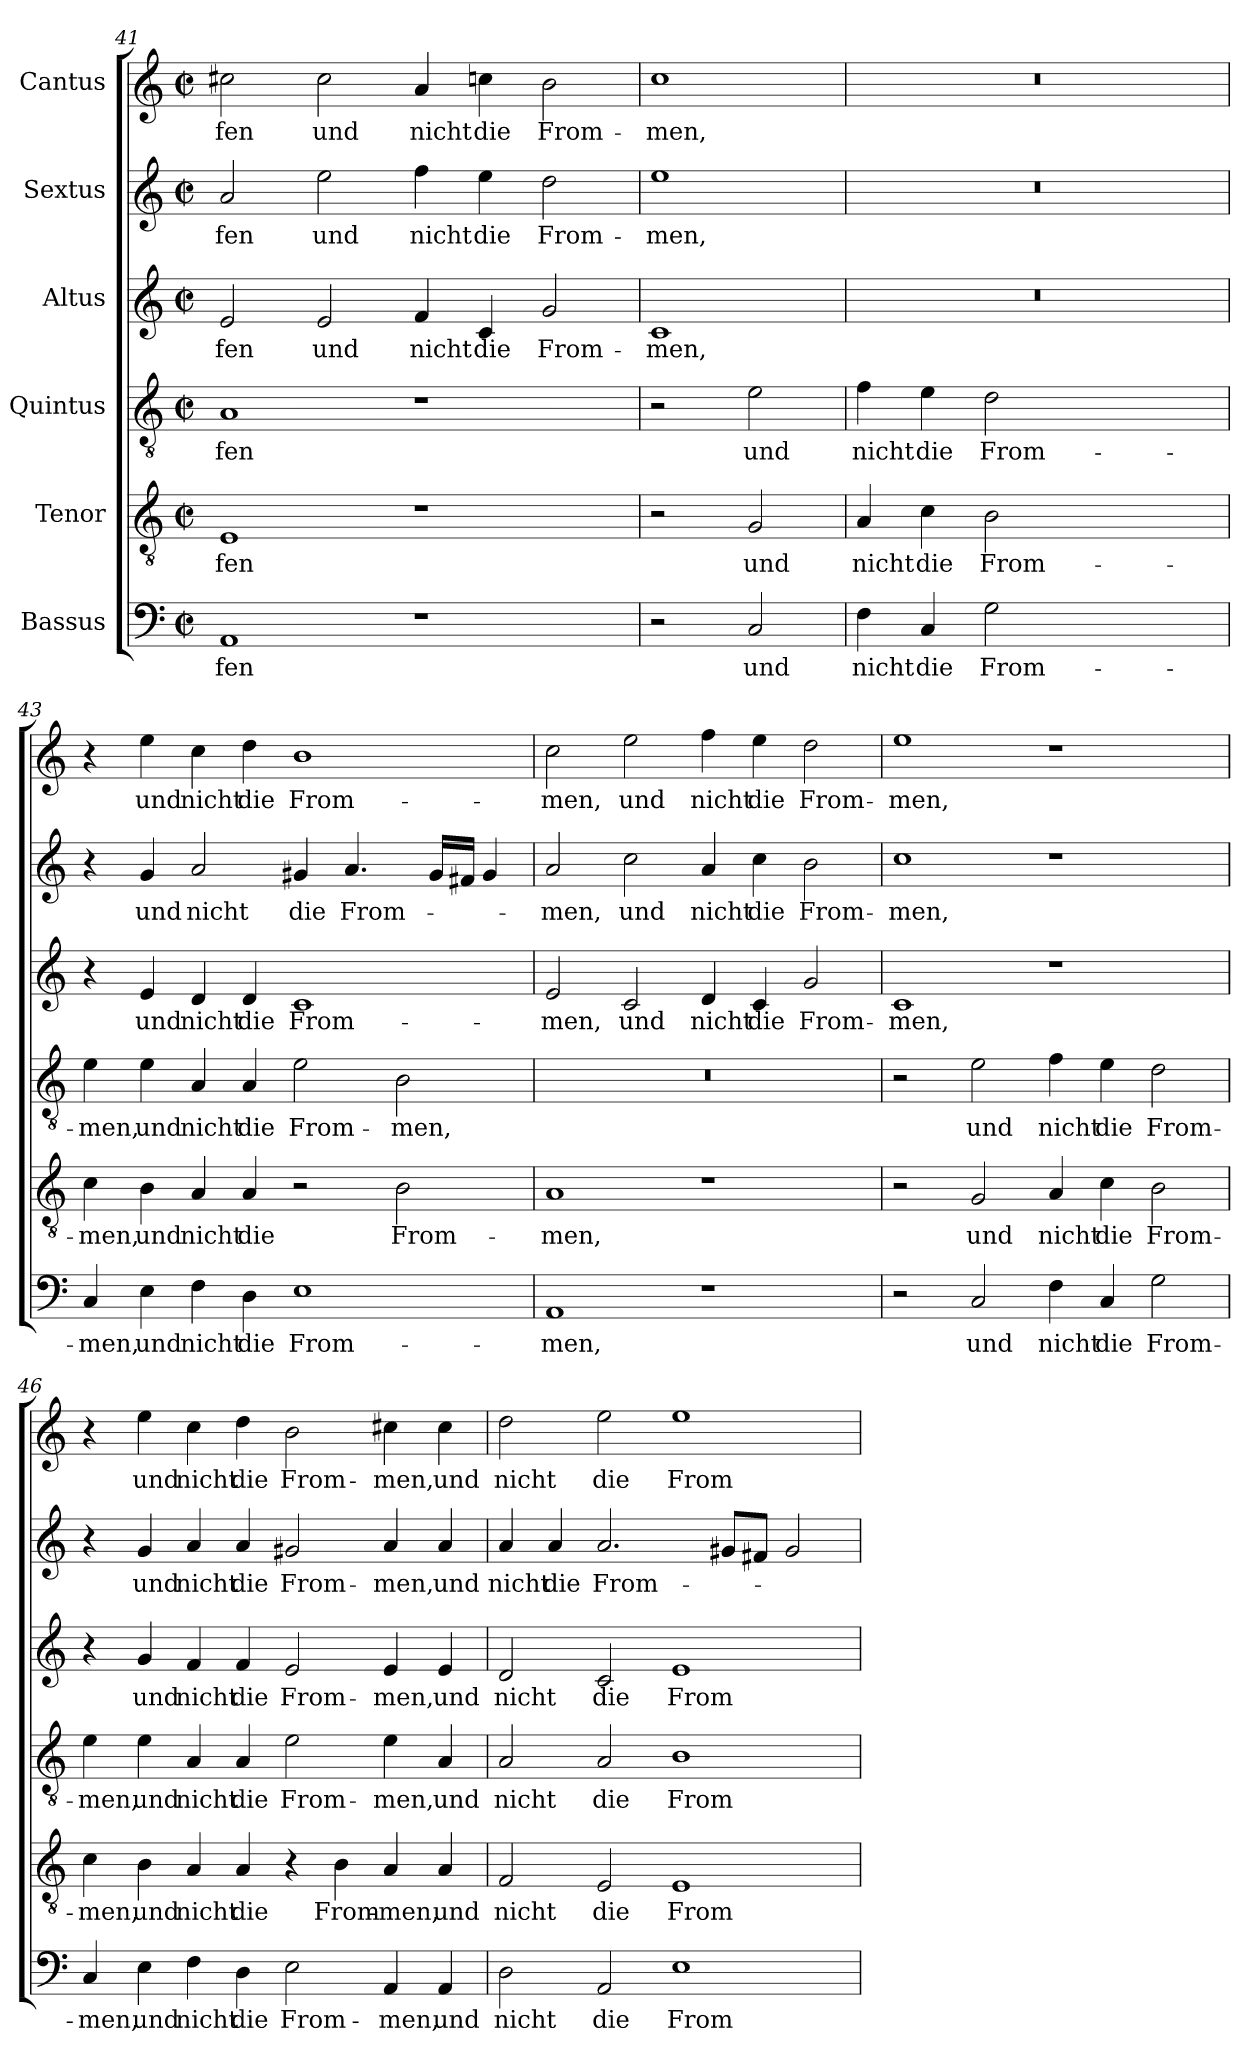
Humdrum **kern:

**kern	**text	**kern	**text	**kern	**text	**kern	**text	**kern	**text	**kern	**text
*part6	*part6	*part5	*part5	*part4	*part4	*part3	*part3	*part2	*part2	*part1	*part1
*staff6	*staff6	*staff5	*staff5	*staff4	*staff4	*staff3	*staff3	*staff2	*staff2	*staff1	*staff1
*I"Bassus	*	*I"Tenor	*	*I"Quintus	*	*I"Altus	*	*I"Sextus	*	*I"Cantus	*
*clefF4	*	*clefGv2	*	*clefGv2	*	*clefG2	*	*clefG2	*	*clefG2	*
*k[]	*	*k[]	*	*k[]	*	*k[]	*	*k[]	*	*k[]	*
*M4/2	*	*M4/2	*	*M4/2	*	*M4/2	*	*M4/2	*	*M4/2	*
*met(c|)	*	*met(c|)	*	*met(c|)	*	*met(c|)	*	*met(c|)	*	*met(c|)	*
=41	=41	=41	=41	=41	=41	=41	=41	=41	=41	=41	=41
!	!LO:LY:b	!	!LO:LY:b	!	!LO:LY:b	!	!LO:LY:b	!	!LO:LY:b	!	!LO:LY:b
1AA	-fen	1E	-fen	1A	-fen	2e/	-fen	2a/	-fen	2cc#X\	-fen
!	!	!	!	!	!	!	!LO:LY:b	!	!LO:LY:b	!	!LO:LY:b
.	.	.	.	.	.	2e/	und	2ee\	und	2cc#\	und
!	!	!	!	!	!	!	!LO:LY:b	!	!LO:LY:b	!	!LO:LY:b
1r	.	1r	.	1r	.	4f/	nicht	4ff\	nicht	4a/	nicht
!	!	!	!	!	!	!	!LO:LY:b	!	!LO:LY:b	!	!LO:LY:b
.	.	.	.	.	.	4c/	die	4ee\	die	4ccn\	die
!	!	!	!	!	!	!	!LO:LY:b	!	!LO:LY:b	!	!LO:LY:b
.	.	.	.	.	.	2g/	From-	2dd\	From-	2b\	From-
=42	=42	=42	=42	=42	=42	=42	=42	=42	=42	=42	=42
!	!	!	!	!	!	!	!LO:LY:b	!	!LO:LY:b	!	!LO:LY:b
2r	.	2r	.	2r	.	1c	-men,	1ee	-men,	1cc	-men,
!	!LO:LY:b	!	!LO:LY:b	!	!LO:LY:b	!	!	!	!	!	!
2C/	und	2G/	und	2e\	und	.	.	.	.	.	.
!!LO:LB:g=z
=42X1	=42X1	=42X1	=42X1	=42X1	=42X1	=42X1	=42X1	=42X1	=42X1	=42X1	=42X1
!	!LO:LY:b	!	!LO:LY:b	!	!LO:LY:b	!	!	!	!	!	!
4F\	nicht	4A/	nicht	4f\	nicht	0r	.	0r	.	0r	.
!	!LO:LY:b	!	!LO:LY:b	!	!LO:LY:b	!	!	!	!	!	!
4C/	die	4c\	die	4e\	die	.	.	.	.	.	.
!	!LO:LY:b	!	!LO:LY:b	!	!LO:LY:b	!	!	!	!	!	!
2G\	From-	2B\	From-	2d\	From-	.	.	.	.	.	.
1ryy	.	1ryy	.	1ryy	.	.	.	.	.	.	.
=43	=43	=43	=43	=43	=43	=43	=43	=43	=43	=43	=43
!	!LO:LY:b	!	!LO:LY:b	!	!LO:LY:b	!	!	!	!	!	!
4C/	-men,	4c\	-men,	4e\	-men,	4r	.	4r	.	4r	.
!	!LO:LY:b	!	!LO:LY:b	!	!LO:LY:b	!	!LO:LY:b	!	!LO:LY:b	!	!LO:LY:b
4E\	und	4B\	und	4e\	und	4e/	und	4g/	und	4ee\	und
!	!LO:LY:b	!	!LO:LY:b	!	!LO:LY:b	!	!LO:LY:b	!	!LO:LY:b	!	!LO:LY:b
4F\	nicht	4A/	nicht	4A/	nicht	4d/	nicht	2a/	nicht	4cc\	nicht
!	!LO:LY:b	!	!LO:LY:b	!	!LO:LY:b	!	!LO:LY:b	!	!	!	!LO:LY:b
4D\	die	4A/	die	4A/	die	4d/	die	.	.	4dd\	die
!	!LO:LY:b	!	!	!	!LO:LY:b	!	!LO:LY:b	!	!LO:LY:b	!	!LO:LY:b
1E	From-	2r	.	2e\	From-	1c	From-	4g#X/	die	1b	From-
!	!	!	!	!	!	!	!	!	!LO:LY:b	!	!
.	.	.	.	.	.	.	.	4.a/	From-	.	.
!	!	!	!LO:LY:b	!	!LO:LY:b	!	!	!	!	!	!
.	.	2B\	From-	2B\	-men,	.	.	.	.	.	.
.	.	.	.	.	.	.	.	16g#/LL	.	.	.
.	.	.	.	.	.	.	.	16f#X/JJ	.	.	.
.	.	.	.	.	.	.	.	4g#/	.	.	.
=44	=44	=44	=44	=44	=44	=44	=44	=44	=44	=44	=44
!	!LO:LY:b	!	!LO:LY:b	!	!	!	!LO:LY:b	!	!LO:LY:b	!	!LO:LY:b
1AA	-men,	1A	-men,	0r	.	2e/	-men,	2a/	-men,	2cc\	-men,
!	!	!	!	!	!	!	!LO:LY:b	!	!LO:LY:b	!	!LO:LY:b
.	.	.	.	.	.	2c/	und	2cc\	und	2ee\	und
!	!	!	!	!	!	!	!LO:LY:b	!	!LO:LY:b	!	!LO:LY:b
1r	.	1r	.	.	.	4d/	nicht	4a/	nicht	4ff\	nicht
!	!	!	!	!	!	!	!LO:LY:b	!	!LO:LY:b	!	!LO:LY:b
.	.	.	.	.	.	4c/	die	4cc\	die	4ee\	die
!	!	!	!	!	!	!	!LO:LY:b	!	!LO:LY:b	!	!LO:LY:b
.	.	.	.	.	.	2g/	From-	2b\	From-	2dd\	From-
!!LO:PB:g=z
=45	=45	=45	=45	=45	=45	=45	=45	=45	=45	=45	=45
!	!	!	!	!	!	!	!LO:LY:b	!	!LO:LY:b	!	!LO:LY:b
2r	.	2r	.	2r	.	1c	men,	1cc	men,	1ee	men,
!	!LO:LY:b	!	!LO:LY:b	!	!LO:LY:b	!	!	!	!	!	!
2C/	und	2G/	und	2e\	und	.	.	.	.	.	.
!	!LO:LY:b	!	!LO:LY:b	!	!LO:LY:b	!	!	!	!	!	!
4F\	nicht	4A/	nicht	4f\	nicht	1r	.	1r	.	1r	.
!	!LO:LY:b	!	!LO:LY:b	!	!LO:LY:b	!	!	!	!	!	!
4C/	die	4c\	die	4e\	die	.	.	.	.	.	.
!	!LO:LY:b	!	!LO:LY:b	!	!LO:LY:b	!	!	!	!	!	!
2G\	From-	2B\	From-	2d\	From-	.	.	.	.	.	.
=46	=46	=46	=46	=46	=46	=46	=46	=46	=46	=46	=46
!	!LO:LY:b	!	!LO:LY:b	!	!LO:LY:b	!	!	!	!	!	!
4C/	-men,	4c\	-men,	4e\	-men,	4r	.	4r	.	4r	.
!	!LO:LY:b	!	!LO:LY:b	!	!LO:LY:b	!	!LO:LY:b	!	!LO:LY:b	!	!LO:LY:b
4E\	und	4B\	und	4e\	und	4g/	und	4g/	und	4ee\	und
!	!LO:LY:b	!	!LO:LY:b	!	!LO:LY:b	!	!LO:LY:b	!	!LO:LY:b	!	!LO:LY:b
4F\	nicht	4A/	nicht	4A/	nicht	4f/	nicht	4a/	nicht	4cc\	nicht
!	!LO:LY:b	!	!LO:LY:b	!	!LO:LY:b	!	!LO:LY:b	!	!LO:LY:b	!	!LO:LY:b
4D\	die	4A/	die	4A/	die	4f/	die	4a/	die	4dd\	die
!	!LO:LY:b	!	!	!	!LO:LY:b	!	!LO:LY:b	!	!LO:LY:b	!	!LO:LY:b
2E\	From-	4r	.	2e\	From-	2e/	From-	2g#X/	From-	2b\	From-
!	!	!	!LO:LY:b	!	!	!	!	!	!	!	!
.	.	4B\	From-	.	.	.	.	.	.	.	.
!	!LO:LY:b	!	!LO:LY:b	!	!LO:LY:b	!	!LO:LY:b	!	!LO:LY:b	!	!LO:LY:b
4AA/	-men,	4A/	-men,	4e\	-men,	4e/	-men,	4a/	-men,	4cc#X\	-men,
!	!LO:LY:b	!	!LO:LY:b	!	!LO:LY:b	!	!LO:LY:b	!	!LO:LY:b	!	!LO:LY:b
4AA/	und	4A/	und	4A/	und	4e/	und	4a/	und	4cc#\	und
!!LO:LB:g=z
=47	=47	=47	=47	=47	=47	=47	=47	=47	=47	=47	=47
!	!LO:LY:b	!	!LO:LY:b	!	!LO:LY:b	!	!LO:LY:b	!	!LO:LY:b	!	!LO:LY:b
2D\	nicht	2F/	nicht	2A/	nicht	2d/	nicht	4a/	nicht	2dd\	nicht
!	!	!	!	!	!	!	!	!	!LO:LY:b	!	!
.	.	.	.	.	.	.	.	4a/	die	.	.
!	!LO:LY:b	!	!LO:LY:b	!	!LO:LY:b	!	!LO:LY:b	!	!LO:LY:b	!	!LO:LY:b
2AA/	die	2E/	die	2A/	die	2c/	die	2.a/	From-	2ee\	die
!	!LO:LY:b	!	!LO:LY:b	!	!LO:LY:b	!	!LO:LY:b	!	!	!	!LO:LY:b
1E	From-	1E	From-	1B	From-	1e	From-	.	.	1ee	From-
.	.	.	.	.	.	.	.	8g#X/L	.	.	.
.	.	.	.	.	.	.	.	8f#X/J	.	.	.
.	.	.	.	.	.	.	.	2g#/	.	.	.
=	=	=	=	=	=	=	=	=	=	=	=
*-	*-	*-	*-	*-	*-	*-	*-	*-	*-	*-	*-
